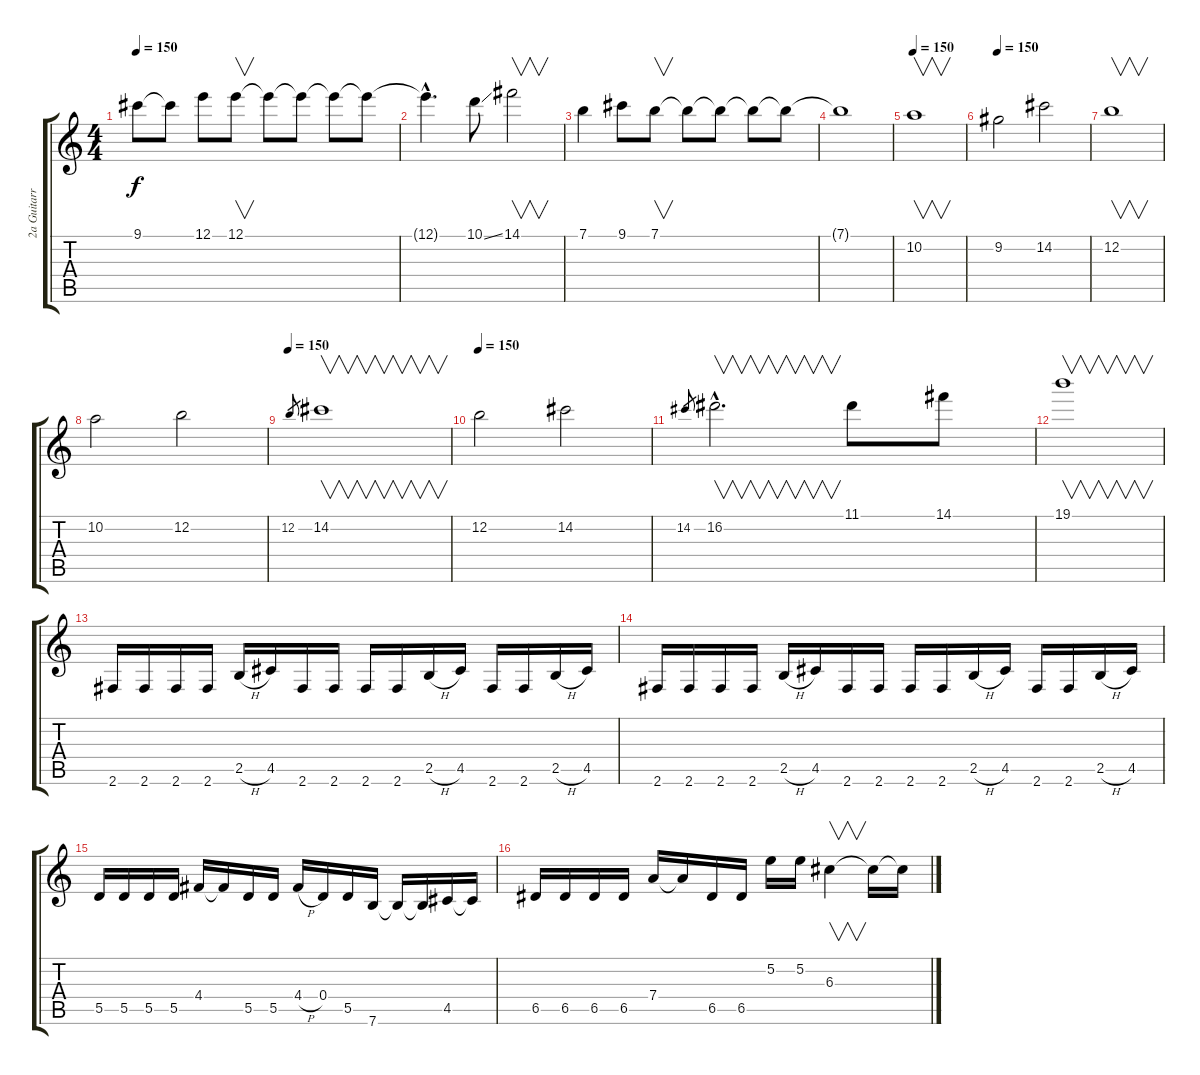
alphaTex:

\track ("2a Guitarra" "2a Guitarr") {instrument distortionguitar}
\staff {score tabs}
\tuning (E4 B3 G3 D3 A2 E2) {hide}
\ts (4 4)
\tempo 150
\clef g2
\ks c
9.1.8{dy f} 9.1{t}.8 12.1.8 12.1.8{v} 12.1{t}.8 12.1{t}.8 12.1{t}.8 12.1{t}.8 |
12.1{hac t}.4{d} 10.1{ss}.8 14.1.2{v} |
7.1.4 9.1.8 7.1.8{v} 7.1{t}.8 7.1{t}.8 7.1{t}.8 7.1{t}.8 |
7.1{t}.1 |
\tempo 150
10.2.1{v} |
\tempo 150
9.2.2 14.2.2 |
12.2.1{v} |
10.2.2 12.2.2 |
\tempo 150
12.2.8{gr} 14.2.1{v} |
\tempo 150
12.2.2 14.2.2 |
14.2.8{gr} 16.2{hac}.2{v d} 11.1.8 14.1.8 |
19.1.1{v} |
2.6.16 2.6.16 2.6.16 2.6.16 2.5{h}.16 4.5.16 2.6.16 2.6.16 2.6.16 2.6.16 2.5{h}.16 4.5.16 2.6.16 2.6.16 2.5{h}.16 4.5.16 |
2.6.16 2.6.16 2.6.16 2.6.16 2.5{h}.16 4.5.16 2.6.16 2.6.16 2.6.16 2.6.16 2.5{h}.16 4.5.16 2.6.16 2.6.16 2.5{h}.16 4.5.16 |
5.5.16 5.5.16 5.5.16 5.5.16 4.4.16 4.4{t}.16 5.5.16 5.5.16 4.4{h}.16 0.4.16 5.5.16 7.6.16 7.6{t}.16 7.6{t}.16 4.5.16 4.5{t}.16 |
6.5.16 6.5.16 6.5.16 6.5.16 7.4.16 7.4{t}.16 6.5.16 6.5.16 5.2.16 5.2.16 6.3.4{v} 6.3{t}.16 6.3{t}.16
